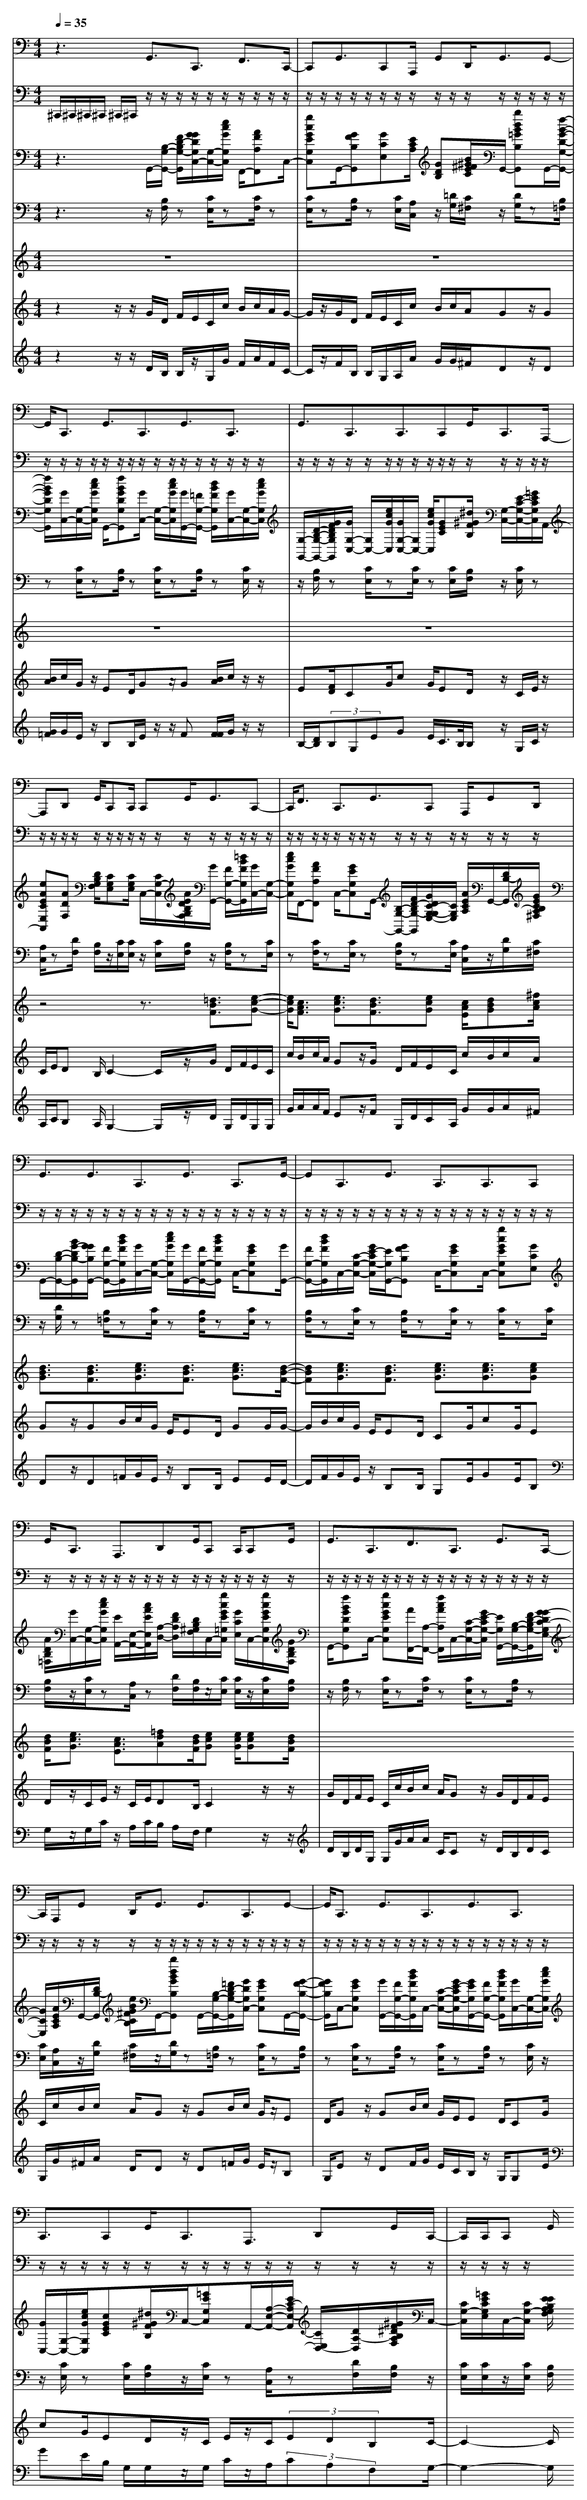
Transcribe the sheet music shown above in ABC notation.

X:1
T:
M: 4/4
L: 1/8
Q:1/4=35
K:C % 0 sharps
V:1
z3G,,3/2C,,3/2 F,,3/2C,,/2-|C,,G,,3/2C,,A,,,/2 G,,D,,<G,,G,,-|G,,/2C,,3/2 G,,3/2C,,3/2G,,3/2C,,3/2|G,,3/2C,,3/2C,,3/2C,,G,,<C,,A,,,/2-|
A,,,D,, G,,/2C,,C,,/2 C,,G,,<G,,C,,-|C,,/2F,,3/2 C,,3/2G,,3/2C,, A,,,/2G,,D,,/2|G,,3/2G,,3/2C,,3/2G,,3/2 C,,3/2G,,/2-|G,,C,,3/2G,,3/2 C,,3/2C,,3/2C,,|
G,,<C,, A,,,3/2D,,G,,/2C,, C,,/2C,,G,,/2|G,,3/2C,,3/2F,,3/2C,,3/2 G,,3/2C,,/2-|C,,/2A,,,/2G,, D,,<G,, G,,3/2C,,3/2G,,-|G,,/2C,,3/2 G,,3/2C,,3/2G,,3/2C,,3/2|
C,,3/2C,,G,,<C,,A,,,3/2 D,,G,,/2C,,/2-|C,,/2C,,/2C,, G,,/2
V:2
^C,,/2^C,,/2^C,,/2^C,,/2 ^C,,/2^C,,/2z/2z/2 z/2z/2z/2z/2 z/2z/2z/2z/2|z/2z/2z/2z/2 z/2z/2z/2z/2 z/2z/2z/2z/2 z/2z/2z/2z/2|z/2z/2z/2z/2 z/2z/2z/2z/2 z/2z/2z/2z/2 z/2z/2z/2z/2|z/2z/2z/2z/2 z/2z/2z/2z/2 z/2z/2z/2z/2 z/2z/2z/2z/2|
z/2z/2z/2z/2 z/2z/2z/2z/2 z/2z/2z/2z/2 z/2z/2z/2z/2|z/2z/2z/2z/2 z/2z/2z/2z/2 z/2z/2z/2z/2 z/2z/2z/2z/2|z/2z/2z/2z/2 z/2z/2z/2z/2 z/2z/2z/2z/2 z/2z/2z/2z/2|z/2z/2z/2z/2 z/2z/2z/2z/2 z/2z/2z/2z/2 z/2z/2z/2z/2|
z/2z/2z/2z/2 z/2z/2z/2z/2 z/2z/2z/2z/2 z/2z/2z/2z/2|z/2z/2z/2z/2 z/2z/2z/2z/2 z/2z/2z/2z/2 z/2z/2z/2z/2|z/2z/2z/2z/2 z/2z/2z/2z/2 z/2z/2z/2z/2 z/2z/2z/2z/2|z/2z/2z/2z/2 z/2z/2z/2z/2 z/2z/2z/2z/2 z/2z/2z/2z/2|
z/2z/2z/2z/2 z/2z/2z/2z/2 z/2z/2z/2z/2 z/2z/2z/2z/2|z/2z/2z/2z/2
V:3
z3G,,/2-[B,/2-G,/2-G,,/2-] [F/2D/2-B,/2G,/2-G,,/2][G/2G/2D/2G,/2C,/2-][G,/2-C,/2-][e/2c/2G/2G,/2C,/2] F,,/2-[AFA,F,,]C,/2-|[gcGEG,C,]G,,/2-[GFB,G,,][GCE,][E/2C/2A,/2] [GDB,][B/2^G/2^F/2E/2C/2]G,,/2- [bdB=GB,G,,]G,,/2-[f/2-B/2-G/2-D/2-G,/2-G,,/2-]|[f/2B/2G/2D/2G,/2G,,/2][G/2C,/2-][G,/2-C,/2-][e/2c/2G/2G,/2C,/2] G,,/2-[fBGDG,G,,][G/2C,/2-] [G,/2-C,/2-][e/2c/2G/2G,/2C,/2][G/2G,,/2-][=F/2G,/2-G,,/2-] [d/2B/2F/2G,/2G,,/2][G/2C,/2-][G,/2-C,/2-][e/2c/2G/2G,/2C,/2]|[G,/2-G,,/2-][D/2-B,/2-G,/2-G,,/2-][G/2F/2D/2B,/2G,/2G,,/2][G/2G,/2-C,/2-] [G,/2C,/2-][e/2c/2G/2C,/2][G/2G,/2-C,/2-][G,/2C,/2-] [e/2c/2G/2C,/2][GEC][^d/2^G/2F/2B,/2] [G,/2-C,/2-][E/2-C/2-G,/2-C,/2-][=G/2E/2C/2G,/2C,/2]A,,/2-|
[eAECE,A,,][ADF,] [D/2B,/2G,/2F,/2][CG,E,][C/2G,/2E,/2] C,/2-[C/2G,/2-C,/2][A/2E/2D/2B,/2G,/2F,/2][G/2G,,/2-] [F/2G,/2-G,,/2-][=d/2B/2F/2G,/2G,,/2][G/2C,/2-][G,/2-C,/2-]|[e/2c/2G/2G,/2C,/2]F,,/2-[AFA,F,,] C,/2-[GEG,C,]G,,/2- [B,/2-G,/2-G,,/2-][F/2D/2-B,/2G,/2-G,,/2][G/2D/2C/2-G,/2-G,/2E,/2-][C/2G,/2E,/2] [A/2E/2C/2A,/2]G,,/2-[D/2B,/2-G,,/2][G/2E/2C/2B,/2A,/2^F,/2]|G,,/2-[D/2-B,/2-G,,/2-][B/2G/2-D/2B,/2-G,,/2][G/2G/2B,/2G,,/2-] [F/2G,/2-G,,/2-][d/2B/2F/2G,/2G,,/2][G/2C,/2-][G,/2-C,/2-] [e/2c/2G/2G,/2C,/2][G/2G,,/2-][F/2G,/2-G,,/2-][d/2B/2F/2G,/2G,,/2] C,/2-[GEG,C,][G/2G,,/2-]|[F/2G,/2-G,,/2-][d/2B/2F/2G,/2G,,/2]C,/2-[C/2-G,/2-C,/2-] [G/2E/2-C/2G,/2-C,/2][E/2G,/2G,,/2-][GFB,G,,] C,/2-[GEG,C,]C,/2- [gcGEG,C,][GCE,]|
[A/2D/2B,/2=F,/2][G/2C,/2-][G,/2-C,/2-][e/2c/2G/2G,/2C,/2] [E/2A,,/2-][E,/2-A,,/2-][c/2A/2E/2E,/2A,,/2][A,/2-D,/2-] [F/2D/2A,/2D,/2][D/2B,/2^G,/2F,/2]C,/2-[g/2c/2G/2E/2=G,/2C,/2] [G/2C/2E,/2]C,/2-[g/2c/2G/2E/2G,/2C,/2][G/2D/2B,/2F,/2]|G,,/2-[fBGDG,G,,]C,/2- [gcGEG,C,][A/2F,,/2-][A,/2-F,,/2-] [f/2c/2A/2A,/2F,,/2]C,/2-[C/2-G,/2-C,/2-][G/2E/2-C/2G,/2-C,/2] [E/2G,/2G,,/2-][B,/2-G,/2-G,,/2-][F/2D/2-B,/2G,/2-G,,/2][G/2-G/2D/2C/2-G,/2E,/2-]|[G/2C/2E,/2][A/2E/2C/2A,/2]G,,/2-[D/2B,/2-G,,/2] [e/2B/2G/2^F/2C/2B,/2]G,,/2-[bdBGB,G,,] G,,/2-[B,/2-G,/2-G,,/2-][=F/2D/2-B,/2G,/2-G,,/2][G/2D/2G,/2C,/2-] [GEG,C,]G,,/2-[G/2-F/2-B,/2-G,,/2-]|[G/2F/2B,/2G,,/2]C,/2-[GEG,C,] [G/2G,,/2-][F/2G,/2-G,,/2-][d/2B/2F/2G,/2G,,/2]C,/2- [C/2-G,/2-C,/2-][G/2E/2-C/2G,/2-C,/2][G/2E/2G,/2G,,/2-][F/2G,/2-G,,/2-] [d/2B/2F/2G,/2G,,/2][G/2C,/2-][G,/2-C,/2-][e/2c/2G/2G,/2C,/2]|
[G/2C,/2-][G,/2-C,/2-][e/2c/2G/2G,/2C,/2][cGEC][^d/2^G/2F/2B,/2]C,/2-[=GEG,C,]A,,/2-[A,/2-E,/2-A,,/2-][E/2C/2-A,/2E,/2-A,,/2] [C/2E,/2D,/2-][D/2A,/2-D,/2][^G/2F/2^D/2B,/2A,/2F,/2]C,/2-|[C/2G,/2-C,/2][=G/2E/2C/2G,/2E,/2]C,/2-[C/2G,/2-C,/2] [E/2E/2B,/2A,/2G,/2F,/2]
V:4
z3z/2[B,/2F,/2] z[C/2E,/2]z[C/2F,/2]z|[C/2E,/2]z[B,/2F,/2] z[C/2E,/2][A,/2C,/2] z/2[=D/2G,/2][C/2^F,/2]z/2 [D/2G,/2]z[B,/2=F,/2]|z[C/2E,/2]z[B,/2F,/2]z [C/2E,/2]z[B,/2F,/2] z[C/2E,/2]z/2|z/2[B,/2F,/2]z [C/2E,/2]z[C/2E,/2] z[C/2E,/2][B,/2F,/2] z/2[C/2E,/2]z|
[A,/2C,/2]z[D/2F,/2] [B,/2F,/2]z/2[C/2E,/2][C/2E,/2] z/2[C/2E,/2][B,/2F,/2]z/2 [B,/2F,/2]z[C/2E,/2]|z[C/2F,/2]z[C/2E,/2]z [B,/2F,/2]z[C/2E,/2] [A,/2C,/2]z/2[D/2G,/2][C/2^F,/2]|z/2[D/2G,/2]z [B,/2=F,/2]z[C/2E,/2] z[B,/2F,/2]z[C/2E,/2]z|[B,/2F,/2]z[C/2E,/2] z[B,/2F,/2]z[C/2E,/2]z [C/2E,/2]z[C/2E,/2]|
[B,/2F,/2]z/2[C/2E,/2]z[A,/2C,/2]z [D/2F,/2][B,/2F,/2]z/2[C/2E,/2] [C/2E,/2]z/2[C/2E,/2][B,/2F,/2]|z/2[B,/2F,/2]z [C/2E,/2]z[C/2F,/2] z[C/2E,/2]z[B,/2F,/2]z|[C/2E,/2][A,/2C,/2]z/2[D/2G,/2] [C/2^F,/2]z/2[D/2G,/2]z[B,/2=F,/2]z [C/2E,/2]z[B,/2F,/2]|z[C/2E,/2]z[B,/2F,/2]z [C/2E,/2]z[B,/2F,/2] z[C/2E,/2]z/2|
z/2[C/2E,/2]z [C/2E,/2][B,/2F,/2]z/2[C/2E,/2] z[A,/2C,/2]z[D/2F,/2][B,/2F,/2]z/2|[C/2E,/2][C/2E,/2]z/2[C/2E,/2] [B,/2F,/2]
V:5
z8|z8|z8|z8|
z4 z3/2[=d3/2B3/2F3/2][e-c-G-]|[e/2c/2G/2][c3/2A3/2F3/2] [e3/2c3/2G3/2][d3/2B3/2F3/2][ecG] [c/2A/2E/2][dBG][^f/2c/2A/2]|[d3/2B3/2G3/2][d3/2B3/2F3/2][e3/2c3/2G3/2][d3/2B3/2F3/2] [e3/2c3/2G3/2][d/2-B/2-F/2-]|[dBF][e3/2c3/2G3/2][d3/2B3/2F3/2] [e3/2c3/2G3/2][e3/2c3/2G3/2][ecG]|
[d/2B/2F/2][e3/2c3/2G3/2] [c3/2A3/2E3/2][=fdA][d/2B/2F/2][ecG] [e/2c/2G/2][ecG][d/2B/2F/2]|
V:6
z2 z/2z/2G/2D/2 F/2E/2C/2c/2 B/2c/2A/2G/2-|G/2z/2G/2D/2 F/2E/2C/2c/2 B/2c/2A/2Gz/2G|[B/2A/2]c/2G/2z/2 ED/2Gz/2G [B/2A/2]c/2z/2z/2|E[F/2D/2]CG/2c G/2ED/2 z/2C/2E/2z/2|
C/2E/2D B,/2C2-C/2z/2G/2 D/2F/2E/2C/2|c/2B/2c/2A/2 Gz/2G/2 D/2F/2E/2C/2 c/2B/2c/2A/2|Gz/2GB/2c/2G/2 E/2ED/2 GG/2G/2-|G/2B/2c/2G/2 E/2ED/2 CG/2cG/2E|
D/2z/2C/2E/2 z/2C/2E/2DB,/2C2z/2z/2|G/2D/2F/2E/2 C/2c/2B/2c/2 A/2Gz/2 G/2D/2F/2E/2|C/2c/2B/2c/2 A/2Gz/2 GB/2c/2 G/2z/2E|D/2Gz/2 GB/2c/2 G/2E/2E D/2CG/2|
cG/2ED/2z/2C/2 E/2z/2C/2(3EDB,C/2-|C2- C/2
V:7
z2 z/2z/2D/2B,/2 B,/2z/2G,/2G/2 F/2A/2F/2C/2-|C/2z/2F/2B,/2 B,/2G,/2A,/2A/2 G/2G/2^F/2Dz/2D|[G/2=F/2]G/2E/2z/2 B,B,/2E/2 z/2z/2F [F/2F/2]G/2z/2z/2|B,/2-[D/2B,/2](3B,G,EG E/2C/2>B,/2B,/2 z/2G,/2C/2z/2|
A,/2C/2B, A,/2G,2-G,/2z/2D/2 G,/2D/2G,/2G,/2|G/2A/2A/2F/2 Ez/2F/2 G,/2D/2C/2A,/2 G/2G/2A/2^F/2|Dz/2D=F/2G/2E/2 z/2B,B,/2 EE/2D/2-|D/2F/2G/2E/2 z/2B,B,/2 G,E/2GE/2B,|
G,/2z/2G,/2C/2 z/2A,/2C/2B,/2 A,/2F,/2G,2z/2z/2|D/2B,/2D/2G,/2 G,/2G/2A/2A/2 C/2Cz/2 D/2B,/2D/2C/2|G,/2G/2^F/2A/2 D/2Dz/2 D=F/2G/2 E/2z/2B,|G,/2Ez/2 DF/2G/2 E/2C/2B,/2z/2 G,/2G,E/2|
GE/2B,/2 G,/2G,/2z/2G,/2 C/2z/2A,/2(3CA,F,G,/2-|G,2- G,/2
